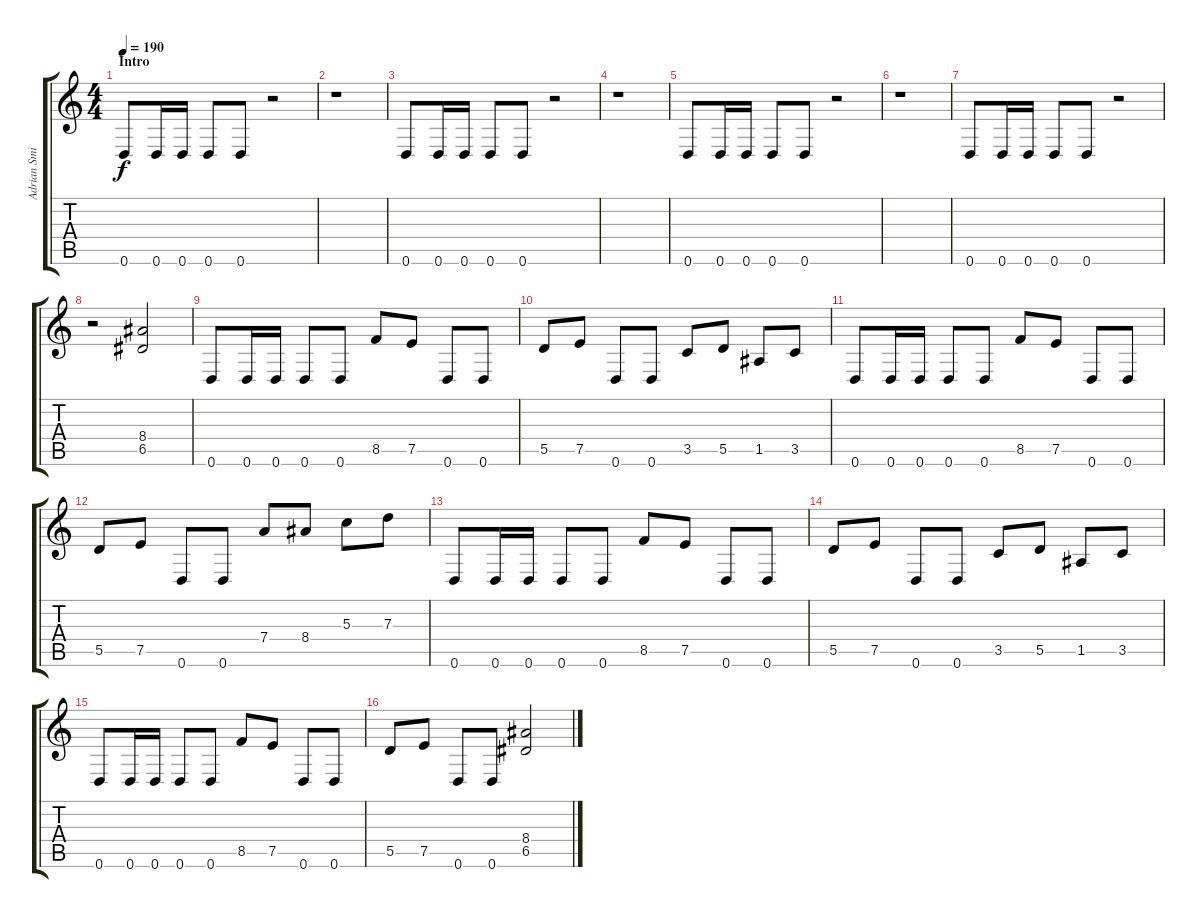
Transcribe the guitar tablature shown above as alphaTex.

\track ("Adrian Smith" "Adrian Smi") {instrument distortionguitar}
\staff {score tabs}
\tuning (E4 B3 G3 D3 A2 D2) {hide}
\ts (4 4)
\section ("" "Intro")
\tempo 190
\clef g2
\ks c
0.6.8{dy f instrument distortionguitar} 0.6.16 0.6.16 0.6.8 0.6.8 r.2 |
r.1 |
0.6.8 0.6.16 0.6.16 0.6.8 0.6.8 r.2 |
r.1 |
0.6.8 0.6.16 0.6.16 0.6.8 0.6.8 r.2 |
r.1 |
0.6.8 0.6.16 0.6.16 0.6.8 0.6.8 r.2 |
r.2 (8.4 6.5).2 |
0.6.8 0.6.16 0.6.16 0.6.8 0.6.8 8.5.8 7.5.8 0.6.8 0.6.8 |
5.5.8 7.5.8 0.6.8 0.6.8 3.5.8 5.5.8 1.5.8 3.5.8 |
0.6.8 0.6.16 0.6.16 0.6.8 0.6.8 8.5.8 7.5.8 0.6.8 0.6.8 |
5.5.8 7.5.8 0.6.8 0.6.8 7.4.8 8.4.8 5.3.8 7.3.8 |
0.6.8 0.6.16 0.6.16 0.6.8 0.6.8 8.5.8 7.5.8 0.6.8 0.6.8 |
5.5.8 7.5.8 0.6.8 0.6.8 3.5.8 5.5.8 1.5.8 3.5.8 |
0.6.8 0.6.16 0.6.16 0.6.8 0.6.8 8.5.8 7.5.8 0.6.8 0.6.8 |
5.5.8 7.5.8 0.6.8 0.6.8 (8.4 6.5).2
